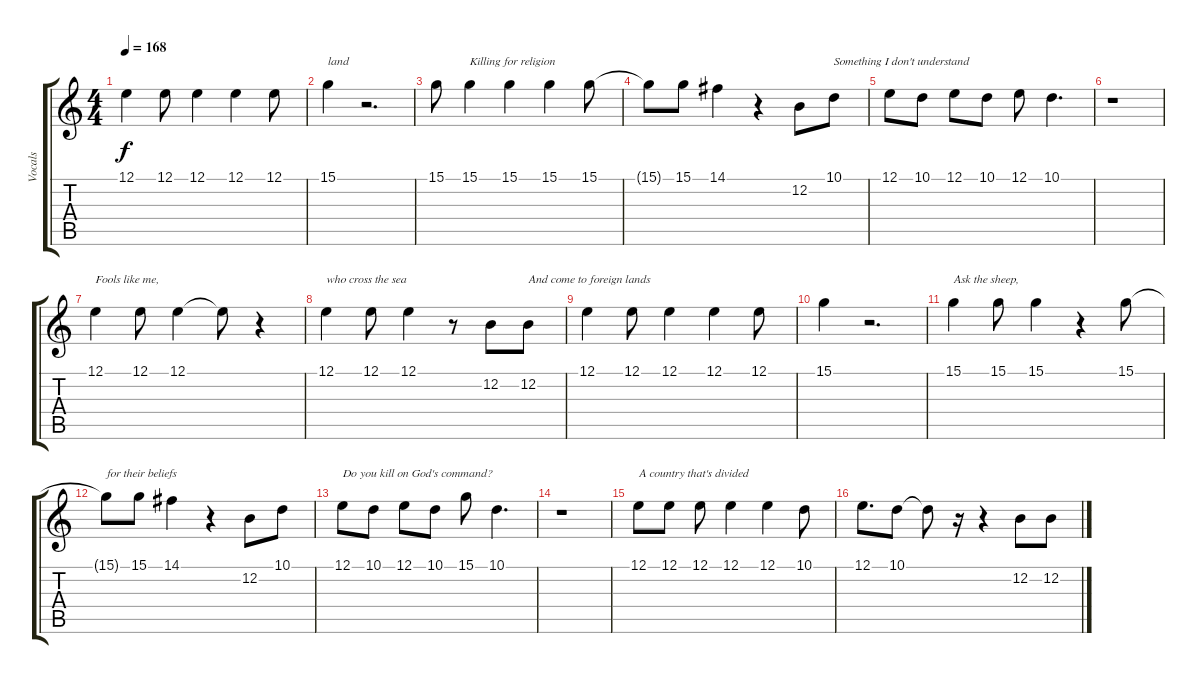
\track ("Vocals" "Vocals") {instrument lead2sawtooth}
\staff {score tabs}
\tuning (E4 B3 G3 D3 A2 E2) {hide}
\ts (4 4)
\tempo 168
\clef g2
\ks c
12.1.4{dy f} 12.1.8 12.1.4 12.1.4 12.1.8 |
15.1.4{txt "land"} r.2{d} |
15.1.8 15.1.4{txt "Killing for religion"} 15.1.4 15.1.4 15.1.8 |
15.1{t}.8 15.1.8 14.1.4 r.4 12.2.8 10.1.8{txt "Something I don't understand"} |
12.1.8 10.1.8 12.1.8 10.1.8 12.1.8 10.1.4{d} |
r.1 |
12.1.4{txt "Fools like me, "} 12.1.8 12.1.4 12.1{t}.8 r.4 |
12.1.4{txt "who cross the sea"} 12.1.8 12.1.4 r.8 12.2.8 12.2.8{txt "And come to foreign lands"} |
12.1.4 12.1.8 12.1.4 12.1.4 12.1.8 |
15.1.4 r.2{d} |
15.1.4{txt "Ask the sheep,"} 15.1.8 15.1.4 r.4 15.1.8 |
15.1{t}.8{txt "for their beliefs"} 15.1.8 14.1.4 r.4 12.2.8 10.1.8 |
12.1.8{txt "Do you kill on God's command?"} 10.1.8 12.1.8 10.1.8 15.1.8 10.1.4{d} |
r.1 |
12.1.8{txt "A country that's divided"} 12.1.8 12.1.8 12.1.4 12.1.4 10.1.8 |
12.1.8{d} 10.1.8 10.1{t}.8 r.16 r.4 12.2.8 12.2.8
